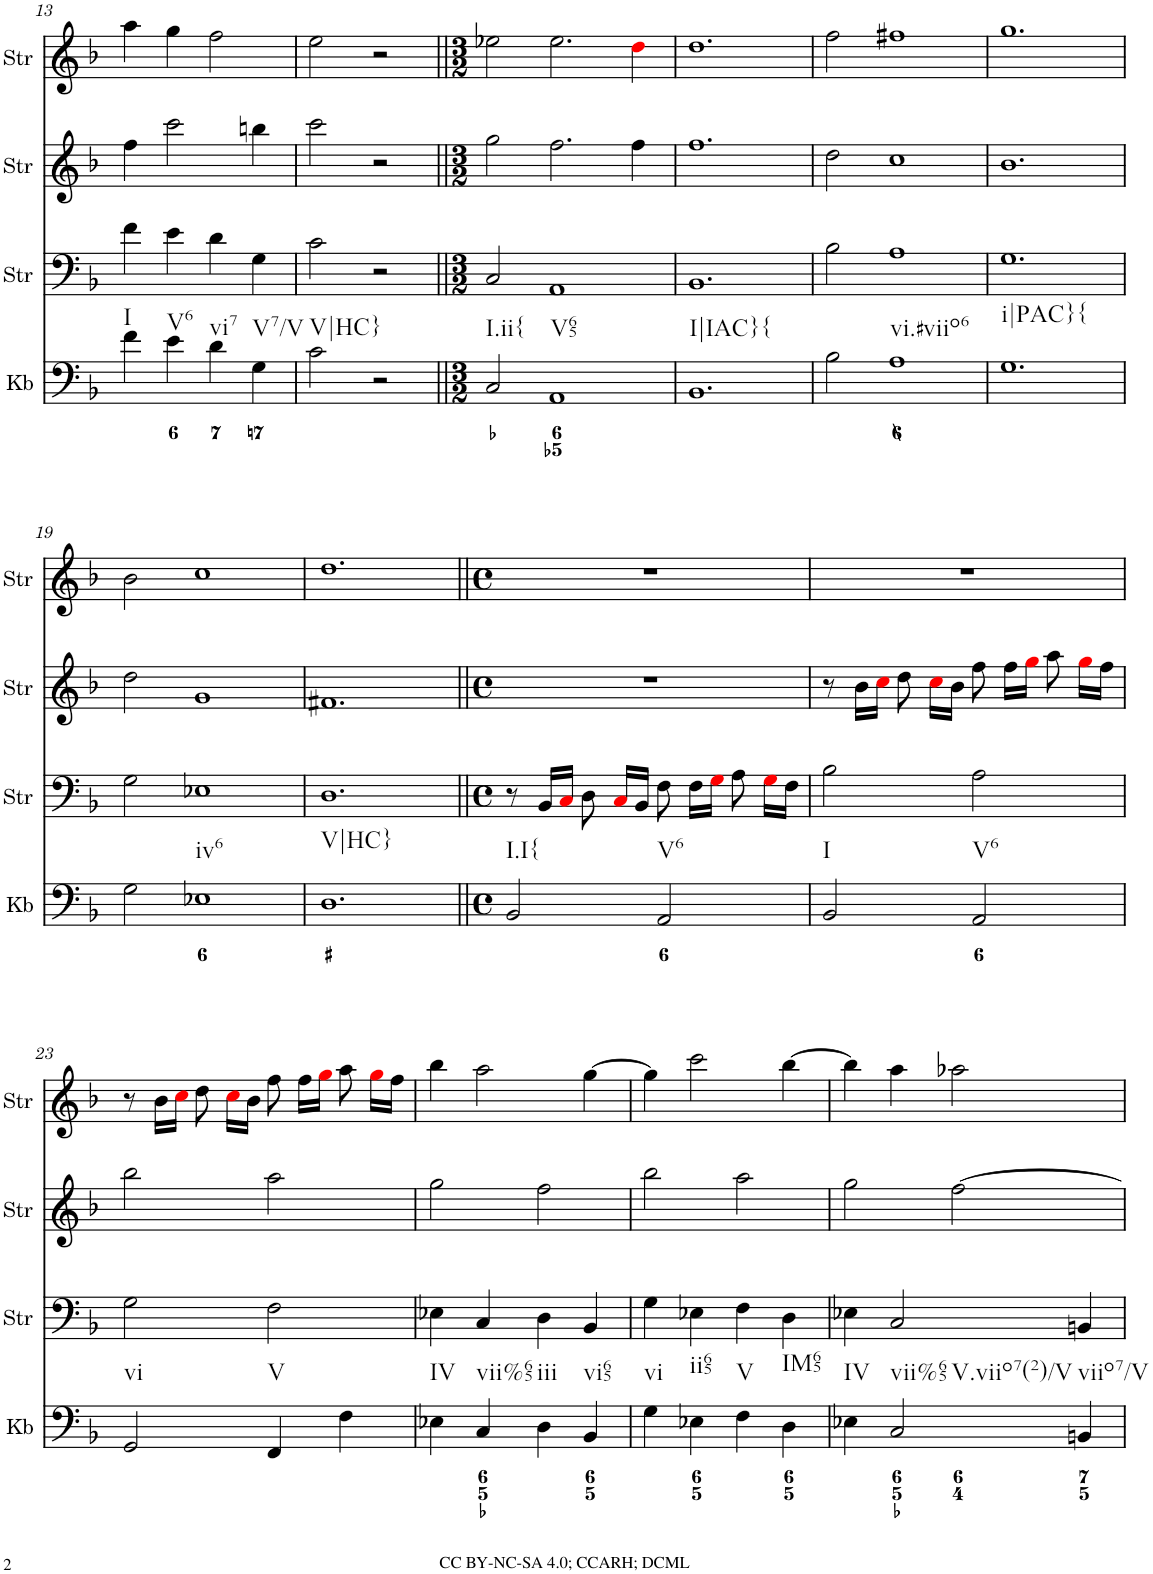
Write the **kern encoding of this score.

**kern	**kern	**kern	**kern
*part4	*part3	*part2	*part1
*staff4	*staff3	*staff2	*staff1
*I"Keyboard	*I"StringInstrument	*I"StringInstrument	*I"StringInstrument
*I'Kb	*I'Str	*I'Str	*I'Str
!!LO:PB:g=z
*clefF4	*clefF4	*clefG2	*clefG2
*k[b-]	*k[b-]	*k[b-]	*k[b-]
*M4/4	*M4/4	*M4/4	*M4/4
*met(c)	*met(c)	*met(c)	*met(c)
=13	=13	=13	=13
!LO:TX:b:t=I	!	!	!
4f\	4f\	4ff\	4aa\
!LO:TX:b:t=V6	!	!	!
4e\	4e\	2ccc\	4gg\
!LO:TX:b:t=vi7	!	!	!
4d\	4d\	.	2ff\
!LO:TX:b:t=V7/V	!	!	!
4G\	4G\	4bbn\	.
=14	=14	=14	=14
!LO:TX:b:t=V|HC}	!	!	!
2c\	2c\	2ccc\	2ee\
2r	2r	2r	2r
=15||	=15||	=15||	=15||
*M3/2	*M3/2	*M3/2	*M3/2
!LO:TX:b:t=I.ii{	!	!	!
2C/	2C/	2gg\	2ee-X\
!LO:TX:b:t=V65	!	!	!
1AA	1AA	2.ff\	2.ee-\
.	.	4ff\	4ddi\
=16	=16	=16	=16
!LO:TX:b:t=I|IAC}{	!	!	!
1.BB-	1.BB-	1.ff	1.dd
=17	=17	=17	=17
2B-\	2B-\	2dd\	2ff\
!LO:TX:b:t=vi.#viio6	!	!	!
1A	1A	1cc	1ff#X
=18	=18	=18	=18
!LO:TX:b:t=i|PAC}{	!	!	!
1.G	1.G	1.b-	1.gg
!!LO:LB:g=z
=19	=19	=19	=19
2G\	2G\	2dd\	2b-\
!LO:TX:b:t=iv6	!	!	!
1E-X	1E-X	1g	1cc
=20	=20	=20	=20
!LO:TX:b:t=V|HC}	!	!	!
1.D	1.D	1.f#X	1.dd
=21||	=21||	=21||	=21||
*M4/4	*M4/4	*M4/4	*M4/4
*met(c)	*met(c)	*met(c)	*met(c)
!LO:TX:b:t=I.I{	!	!	!
2BB-/	8r	1r	1r
.	16BB-/LL	.	.
.	16Ci/JJ	.	.
.	8D\	.	.
.	16Ci/LL	.	.
.	16BB-/JJ	.	.
!LO:TX:b:t=V6	!	!	!
2AA/	8F\	.	.
.	16F\LL	.	.
.	16Gi\JJ	.	.
.	8A\	.	.
.	16Gi\LL	.	.
.	16F\JJ	.	.
=22	=22	=22	=22
!LO:TX:b:t=I	!	!	!
2BB-/	2B-\	8r	1r
.	.	16b-\LL	.
.	.	16cci\JJ	.
.	.	8dd\	.
.	.	16cci\LL	.
.	.	16b-\JJ	.
!LO:TX:b:t=V6	!	!	!
2AA/	2A\	8ff\	.
.	.	16ff\LL	.
.	.	16ggi\JJ	.
.	.	8aa\	.
.	.	16ggi\LL	.
.	.	16ff\JJ	.
!!LO:LB:g=z
=23	=23	=23	=23
!LO:TX:b:t=vi	!	!	!
2GG/	2G\	2bb-\	8r
.	.	.	16b-\LL
.	.	.	16cci\JJ
.	.	.	8dd\
.	.	.	16cci\LL
.	.	.	16b-\JJ
!LO:TX:b:t=V	!	!	!
4FF/	2F\	2aa\	8ff\
.	.	.	16ff\LL
.	.	.	16ggi\JJ
4F\	.	.	8aa\
.	.	.	16ggi\LL
.	.	.	16ff\JJ
=24	=24	=24	=24
!LO:TX:b:t=IV	!	!	!
4E-X\	4E-X\	2gg\	4bb-\
!LO:TX:b:t=vii%65	!	!	!
4C/	4C/	.	2aa\
!LO:TX:b:t=iii	!	!	!
4D\	4D\	2ff\	.
!LO:TX:b:t=vi65	!	!	!
4BB-/	4BB-/	.	[4gg\
=25	=25	=25	=25
!LO:TX:b:t=vi	!	!	!
4G\	4G\	2bb-\	4gg\]
!LO:TX:b:t=ii65	!	!	!
4E-X\	4E-X\	.	2ccc\
!LO:TX:b:t=V	!	!	!
4F\	4F\	2aa\	.
!LO:TX:b:t=IM65	!	!	!
4D\	4D\	.	[4bb-\
=26	=26	=26	=26
!LO:TX:b:t=IV	!	!	!
4E-X\	4E-X\	2gg\	4bb-\]
!LO:TX:b:t=vii%65	!	!	!
!LO:TX:b:t=V.viio7(2)/V	!	!	!
2C/	2C/	.	4aa\
.	.	[2ff\	2aa-X\
!LO:TX:b:t=viio7/V	!	!	!
4BBn/	4BBn/	.	.
=	=	=	=
*-	*-	*-	*-
